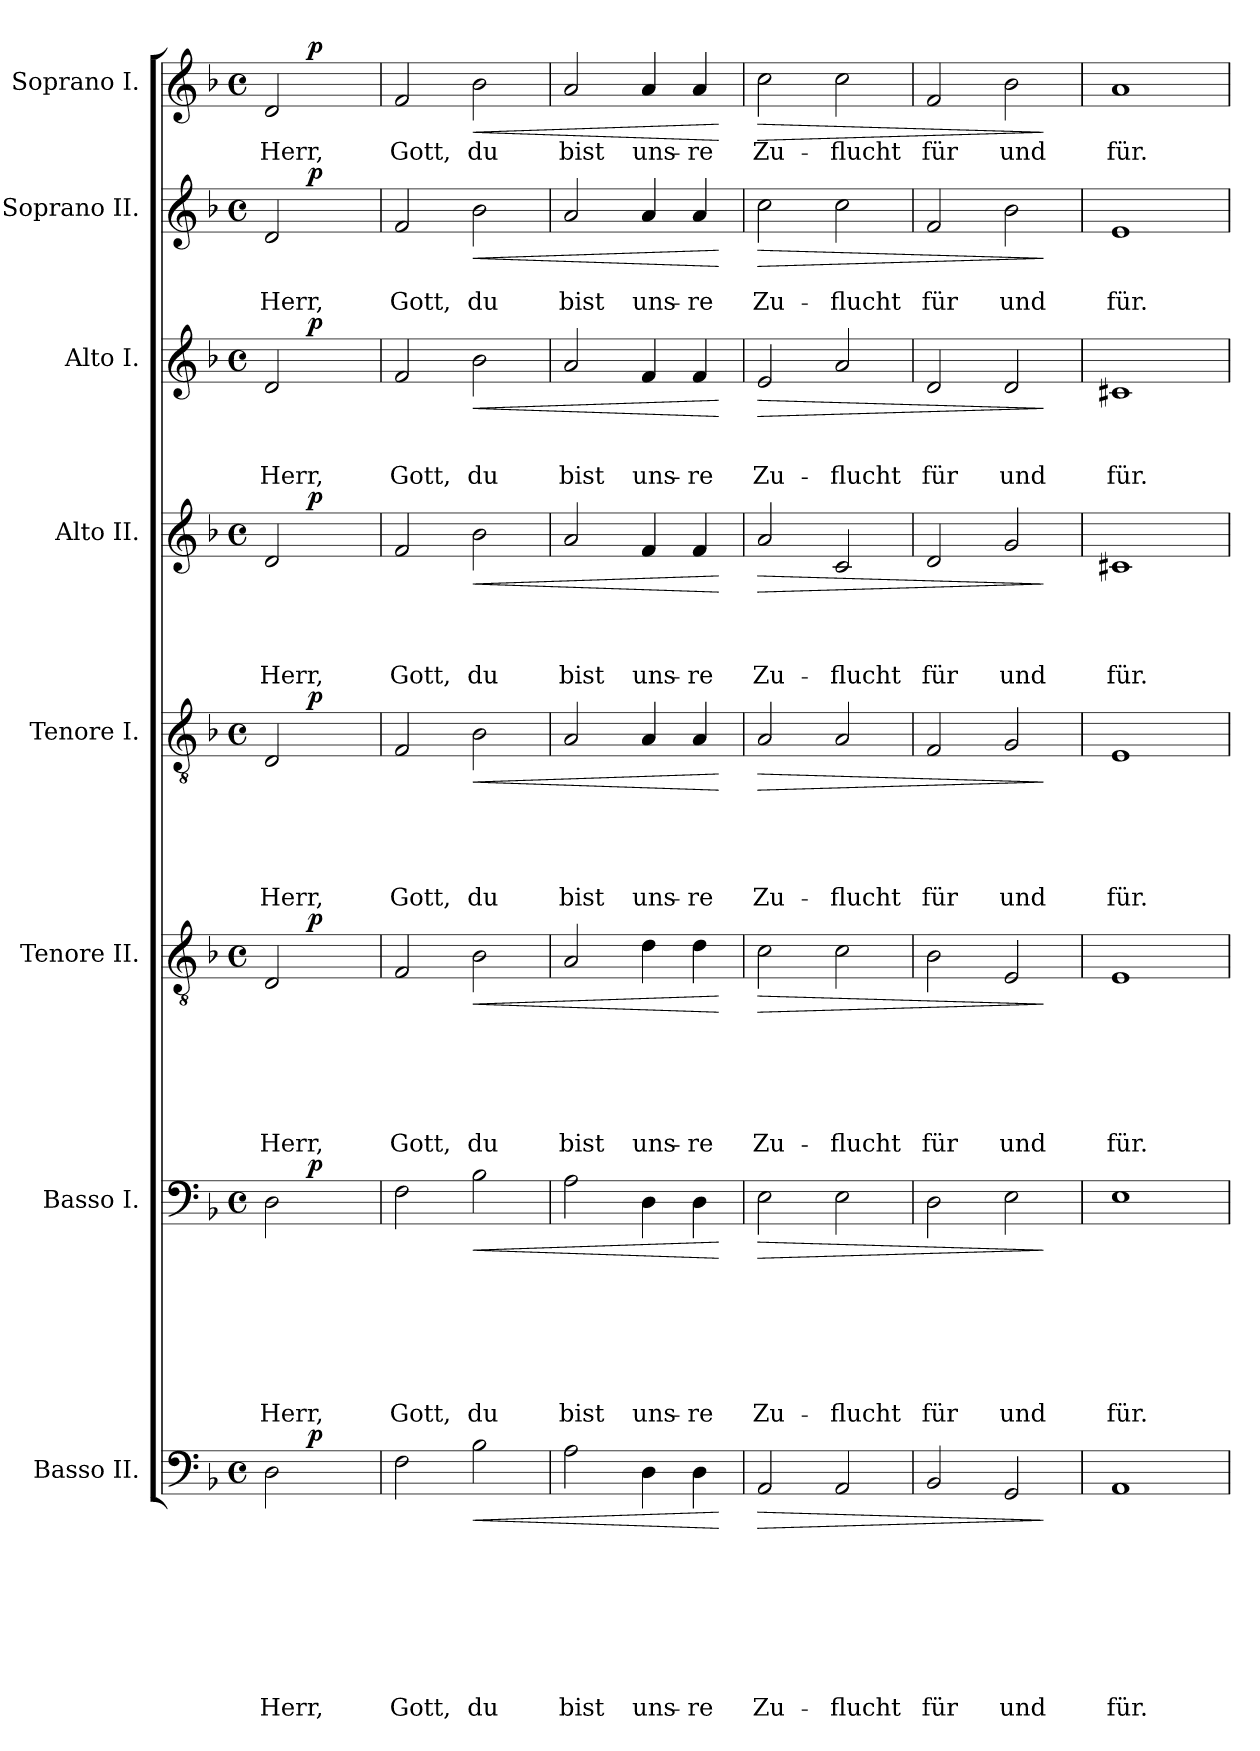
**kern	**text	**text	**text	**text	**text	**text	**text	**text	**dynam	**kern	**text	**text	**text	**text	**text	**text	**text	**dynam	**kern	**text	**text	**text	**text	**text	**text	**dynam	**kern	**text	**text	**text	**text	**text	**dynam	**kern	**text	**text	**text	**text	**dynam	**kern	**text	**text	**text	**dynam	**kern	**text	**text	**dynam	**kern	**text	**dynam
*part8	*part8	*part8	*part8	*part8	*part8	*part8	*part8	*part8	*part8	*part7	*part7	*part7	*part7	*part7	*part7	*part7	*part7	*part7	*part6	*part6	*part6	*part6	*part6	*part6	*part6	*part6	*part5	*part5	*part5	*part5	*part5	*part5	*part5	*part4	*part4	*part4	*part4	*part4	*part4	*part3	*part3	*part3	*part3	*part3	*part2	*part2	*part2	*part2	*part1	*part1	*part1
*staff8	*staff8	*staff8	*staff8	*staff8	*staff8	*staff8	*staff8	*staff8	*staff8	*staff7	*staff7	*staff7	*staff7	*staff7	*staff7	*staff7	*staff7	*staff7	*staff6	*staff6	*staff6	*staff6	*staff6	*staff6	*staff6	*staff6	*staff5	*staff5	*staff5	*staff5	*staff5	*staff5	*staff5	*staff4	*staff4	*staff4	*staff4	*staff4	*staff4	*staff3	*staff3	*staff3	*staff3	*staff3	*staff2	*staff2	*staff2	*staff2	*staff1	*staff1	*staff1
*I"Basso II.	*	*	*	*	*	*	*	*	*	*I"Basso I.	*	*	*	*	*	*	*	*	*I"Tenore II.	*	*	*	*	*	*	*	*I"Tenore I.	*	*	*	*	*	*	*I"Alto II.	*	*	*	*	*	*I"Alto I.	*	*	*	*	*I"Soprano II.	*	*	*	*I"Soprano I.	*	*
*clefF4	*	*	*	*	*	*	*	*	*	*clefF4	*	*	*	*	*	*	*	*	*clefGv2	*	*	*	*	*	*	*	*clefGv2	*	*	*	*	*	*	*clefG2	*	*	*	*	*	*clefG2	*	*	*	*	*clefG2	*	*	*	*clefG2	*	*
*k[b-]	*	*	*	*	*	*	*	*	*	*k[b-]	*	*	*	*	*	*	*	*	*k[b-]	*	*	*	*	*	*	*	*k[b-]	*	*	*	*	*	*	*k[b-]	*	*	*	*	*	*k[b-]	*	*	*	*	*k[b-]	*	*	*	*k[b-]	*	*
*F:	*	*	*	*	*	*	*	*	*	*F:	*	*	*	*	*	*	*	*	*F:	*	*	*	*	*	*	*	*F:	*	*	*	*	*	*	*F:	*	*	*	*	*	*F:	*	*	*	*	*F:	*	*	*	*F:	*	*
*M4/4	*	*	*	*	*	*	*	*	*	*M4/4	*	*	*	*	*	*	*	*	*M4/4	*	*	*	*	*	*	*	*M4/4	*	*	*	*	*	*	*M4/4	*	*	*	*	*	*M4/4	*	*	*	*	*M4/4	*	*	*	*M4/4	*	*
*met(c)	*	*	*	*	*	*	*	*	*	*met(c)	*	*	*	*	*	*	*	*	*met(c)	*	*	*	*	*	*	*	*met(c)	*	*	*	*	*	*	*met(c)	*	*	*	*	*	*met(c)	*	*	*	*	*met(c)	*	*	*	*met(c)	*	*
=1	=1	=1	=1	=1	=1	=1	=1	=1	=1	=1	=1	=1	=1	=1	=1	=1	=1	=1	=1	=1	=1	=1	=1	=1	=1	=1	=1	=1	=1	=1	=1	=1	=1	=1	=1	=1	=1	=1	=1	=1	=1	=1	=1	=1	=1	=1	=1	=1	=1	=1	=1
!	!	!	!	!	!	!	!	!	!	!	!	!	!	!	!	!	!	!	!	!	!	!	!	!	!	!	!	!	!	!	!	!	!	!	!	!	!	!	!	!	!	!	!	!	!	!	!	!	!LO:TX:a:t=Andante.	!	!
!	!	!	!	!	!	!	!	!LO:LY:b	!	!	!	!	!	!	!	!	!LO:LY:b	!	!	!	!	!	!	!	!LO:LY:b	!	!	!	!	!	!	!LO:LY:b	!	!	!	!	!	!LO:LY:b	!	!	!	!	!LO:LY:b	!	!	!	!LO:LY:b	!	!	!LO:LY:b	!
*^	*	*	*	*	*	*	*	*	*	*^	*	*	*	*	*	*	*	*	*^	*	*	*	*	*	*	*	*^	*	*	*	*	*	*	*^	*	*	*	*	*	*^	*	*	*	*	*^	*	*	*	*^	*	*
2D\	8.ryy	.	.	.	.	.	.	.	Herr,	.	2D\	8.ryy	.	.	.	.	.	.	Herr,	.	2D/	8.ryy	.	.	.	.	.	Herr,	.	2D/	8.ryy	.	.	.	.	Herr,	.	2d/	8.ryy	.	.	.	Herr,	.	2d/	8.ryy	.	.	Herr,	.	2d/	8.ryy	.	Herr,	.	2d/	8.ryy	Herr,	.
!	!	!	!	!	!	!	!	!	!	!LO:DY:a	!	!	!	!	!	!	!	!	!	!LO:DY:a	!	!	!	!	!	!	!	!	!LO:DY:a	!	!	!	!	!	!	!	!LO:DY:a	!	!	!	!	!	!	!LO:DY:a	!	!	!	!	!	!LO:DY:a	!	!	!	!	!LO:DY:a	!	!	!	!LO:DY:a
.	4ryy	.	.	.	.	.	.	.	.	p	.	4ryy	.	.	.	.	.	.	.	p	.	4ryy	.	.	.	.	.	.	p	.	4ryy	.	.	.	.	.	p	.	4ryy	.	.	.	.	p	.	4ryy	.	.	.	p	.	4ryy	.	.	p	.	4ryy	.	p
.	16ryy	.	.	.	.	.	.	.	.	.	.	16ryy	.	.	.	.	.	.	.	.	.	16ryy	.	.	.	.	.	.	.	.	16ryy	.	.	.	.	.	.	.	16ryy	.	.	.	.	.	.	16ryy	.	.	.	.	.	16ryy	.	.	.	.	16ryy	.	.
=2!	=2!	=2!	=2!	=2!	=2!	=2!	=2!	=2!	=2!	=2!	=2!	=2!	=2!	=2!	=2!	=2!	=2!	=2!	=2!	=2!	=2!	=2!	=2!	=2!	=2!	=2!	=2!	=2!	=2!	=2!	=2!	=2!	=2!	=2!	=2!	=2!	=2!	=2!	=2!	=2!	=2!	=2!	=2!	=2!	=2!	=2!	=2!	=2!	=2!	=2!	=2!	=2!	=2!	=2!	=2!	=2!	=2!	=2!	=2!
!	!	!	!	!	!	!	!	!	!LO:LY:b	!	!	!	!	!	!	!	!	!	!LO:LY:b	!	!	!	!	!	!	!	!	!LO:LY:b	!	!	!	!	!	!	!	!LO:LY:b	!	!	!	!	!	!	!LO:LY:b	!	!	!	!	!	!LO:LY:b	!	!	!	!	!LO:LY:b	!	!	!	!LO:LY:b	!
*v	*v	*	*	*	*	*	*	*	*	*	*	*	*	*	*	*	*	*	*	*	*v	*v	*	*	*	*	*	*	*	*v	*v	*	*	*	*	*	*	*v	*v	*	*	*	*	*	*v	*v	*	*	*	*	*v	*v	*	*	*	*v	*v	*	*
*	*	*	*	*	*	*	*	*	*	*v	*v	*	*	*	*	*	*	*	*	*	*	*	*	*	*	*	*	*	*	*	*	*	*	*	*	*	*	*	*	*	*	*	*	*	*	*	*	*	*	*	*	*
2F\	.	.	.	.	.	.	.	Gott,	.	2F\	.	.	.	.	.	.	Gott,	.	2F/	.	.	.	.	.	Gott,	.	2F/	.	.	.	.	Gott,	.	2f/	.	.	.	Gott,	.	2f/	.	.	Gott,	.	2f/	.	Gott,	.	2f/	Gott,	.
!	!	!	!	!	!	!	!	!LO:LY:b	!LO:HP:b	!	!	!	!	!	!	!	!LO:LY:b	!LO:HP:b	!	!	!	!	!	!	!LO:LY:b	!LO:HP:b	!	!	!	!	!	!LO:LY:b	!LO:HP:b	!	!	!	!	!LO:LY:b	!LO:HP:b	!	!	!	!LO:LY:b	!LO:HP:b	!	!	!LO:LY:b	!LO:HP:b	!	!LO:LY:b	!LO:HP:b
2B-\	.	.	.	.	.	.	.	du	<	2B-\	.	.	.	.	.	.	du	<	2B-\	.	.	.	.	.	du	<	2B-\	.	.	.	.	du	<	2b-\	.	.	.	du	<	2b-\	.	.	du	<	2b-\	.	du	<	2b-\	du	<
=3!	=3!	=3!	=3!	=3!	=3!	=3!	=3!	=3!	=3!	=3!	=3!	=3!	=3!	=3!	=3!	=3!	=3!	=3!	=3!	=3!	=3!	=3!	=3!	=3!	=3!	=3!	=3!	=3!	=3!	=3!	=3!	=3!	=3!	=3!	=3!	=3!	=3!	=3!	=3!	=3!	=3!	=3!	=3!	=3!	=3!	=3!	=3!	=3!	=3!	=3!	=3!
!	!	!	!	!	!	!	!	!LO:LY:b	!	!	!	!	!	!	!	!	!LO:LY:b	!	!	!	!	!	!	!	!LO:LY:b	!	!	!	!	!	!	!LO:LY:b	!	!	!	!	!	!LO:LY:b	!	!	!	!	!LO:LY:b	!	!	!	!LO:LY:b	!	!	!LO:LY:b	!
2A\	.	.	.	.	.	.	.	bist	.	2A\	.	.	.	.	.	.	bist	.	2A/	.	.	.	.	.	bist	.	2A/	.	.	.	.	bist	.	2a/	.	.	.	bist	.	2a/	.	.	bist	.	2a/	.	bist	.	2a/	bist	.
!	!	!	!	!	!	!	!	!LO:LY:b	!	!	!	!	!	!	!	!	!LO:LY:b	!	!	!	!	!	!	!	!LO:LY:b	!	!	!	!	!	!	!LO:LY:b	!	!	!	!	!	!LO:LY:b	!	!	!	!	!LO:LY:b	!	!	!	!LO:LY:b	!	!	!LO:LY:b	!
4D\	.	.	.	.	.	.	.	uns-	.	4D\	.	.	.	.	.	.	uns-	.	4d\	.	.	.	.	.	uns-	.	4A/	.	.	.	.	uns-	.	4f/	.	.	.	uns-	.	4f/	.	.	uns-	.	4a/	.	uns-	.	4a/	uns-	.
!	!	!	!	!	!	!	!	!LO:LY:b	!	!	!	!	!	!	!	!	!LO:LY:b	!	!	!	!	!	!	!	!LO:LY:b	!	!	!	!	!	!	!LO:LY:b	!	!	!	!	!	!LO:LY:b	!	!	!	!	!LO:LY:b	!	!	!	!LO:LY:b	!	!	!LO:LY:b	!
4D\	.	.	.	.	.	.	.	-re	.	4D\	.	.	.	.	.	.	-re	.	4d\	.	.	.	.	.	-re	.	4A/	.	.	.	.	-re	.	4f/	.	.	.	-re	.	4f/	.	.	-re	.	4a/	.	-re	.	4a/	-re	.
.	.	.	.	.	.	.	.	.	[	.	.	.	.	.	.	.	.	[	.	.	.	.	.	.	.	[	.	.	.	.	.	.	[	.	.	.	.	.	[	.	.	.	.	[	.	.	.	[	.	.	[
=4!	=4!	=4!	=4!	=4!	=4!	=4!	=4!	=4!	=4!	=4!	=4!	=4!	=4!	=4!	=4!	=4!	=4!	=4!	=4!	=4!	=4!	=4!	=4!	=4!	=4!	=4!	=4!	=4!	=4!	=4!	=4!	=4!	=4!	=4!	=4!	=4!	=4!	=4!	=4!	=4!	=4!	=4!	=4!	=4!	=4!	=4!	=4!	=4!	=4!	=4!	=4!
!	!	!	!	!	!	!	!	!LO:LY:b	!LO:HP:b	!	!	!	!	!	!	!	!LO:LY:b	!LO:HP:b	!	!	!	!	!	!	!LO:LY:b	!LO:HP:b	!	!	!	!	!	!LO:LY:b	!LO:HP:b	!	!	!	!	!LO:LY:b	!LO:HP:b	!	!	!	!LO:LY:b	!LO:HP:b	!	!	!LO:LY:b	!LO:HP:b	!	!LO:LY:b	!LO:HP:b
2AA/	.	.	.	.	.	.	.	Zu-	>	2E\	.	.	.	.	.	.	Zu-	>	2c\	.	.	.	.	.	Zu-	>	2A/	.	.	.	.	Zu-	>	2a/	.	.	.	Zu-	>	2e/	.	.	Zu-	>	2cc\	.	Zu-	>	2cc\	Zu-	>
!	!	!	!	!	!	!	!	!LO:LY:b	!	!	!	!	!	!	!	!	!LO:LY:b	!	!	!	!	!	!	!	!LO:LY:b	!	!	!	!	!	!	!LO:LY:b	!	!	!	!	!	!LO:LY:b	!	!	!	!	!LO:LY:b	!	!	!	!LO:LY:b	!	!	!LO:LY:b	!
2AA/	.	.	.	.	.	.	.	-flucht	.	2E\	.	.	.	.	.	.	-flucht	.	2c\	.	.	.	.	.	-flucht	.	2A/	.	.	.	.	-flucht	.	2c/	.	.	.	-flucht	.	2a/	.	.	-flucht	.	2cc\	.	-flucht	.	2cc\	-flucht	.
=5!	=5!	=5!	=5!	=5!	=5!	=5!	=5!	=5!	=5!	=5!	=5!	=5!	=5!	=5!	=5!	=5!	=5!	=5!	=5!	=5!	=5!	=5!	=5!	=5!	=5!	=5!	=5!	=5!	=5!	=5!	=5!	=5!	=5!	=5!	=5!	=5!	=5!	=5!	=5!	=5!	=5!	=5!	=5!	=5!	=5!	=5!	=5!	=5!	=5!	=5!	=5!
!	!	!	!	!	!	!	!	!LO:LY:b	!	!	!	!	!	!	!	!	!LO:LY:b	!	!	!	!	!	!	!	!LO:LY:b	!	!	!	!	!	!	!LO:LY:b	!	!	!	!	!	!LO:LY:b	!	!	!	!	!LO:LY:b	!	!	!	!LO:LY:b	!	!	!LO:LY:b	!
2BB-/	.	.	.	.	.	.	.	für	.	2D\	.	.	.	.	.	.	für	.	2B-\	.	.	.	.	.	für	.	2F/	.	.	.	.	für	.	2d/	.	.	.	für	.	2d/	.	.	für	.	2f/	.	für	.	2f/	für	.
!	!	!	!	!	!	!	!	!LO:LY:b	!	!	!	!	!	!	!	!	!LO:LY:b	!	!	!	!	!	!	!	!LO:LY:b	!	!	!	!	!	!	!LO:LY:b	!	!	!	!	!	!LO:LY:b	!	!	!	!	!LO:LY:b	!	!	!	!LO:LY:b	!	!	!LO:LY:b	!
2GG/	.	.	.	.	.	.	.	und	.	2E\	.	.	.	.	.	.	und	.	2E/	.	.	.	.	.	und	.	2G/	.	.	.	.	und	.	2g/	.	.	.	und	.	2d/	.	.	und	.	2b-\	.	und	.	2b-\	und	.
.	.	.	.	.	.	.	.	.	]	.	.	.	.	.	.	.	.	]	.	.	.	.	.	.	.	]	.	.	.	.	.	.	]	.	.	.	.	.	]	.	.	.	.	]	.	.	.	]	.	.	]
=6!	=6!	=6!	=6!	=6!	=6!	=6!	=6!	=6!	=6!	=6!	=6!	=6!	=6!	=6!	=6!	=6!	=6!	=6!	=6!	=6!	=6!	=6!	=6!	=6!	=6!	=6!	=6!	=6!	=6!	=6!	=6!	=6!	=6!	=6!	=6!	=6!	=6!	=6!	=6!	=6!	=6!	=6!	=6!	=6!	=6!	=6!	=6!	=6!	=6!	=6!	=6!
!	!	!	!	!	!	!	!	!LO:LY:b	!	!	!	!	!	!	!	!	!LO:LY:b	!	!	!	!	!	!	!	!LO:LY:b	!	!	!	!	!	!	!LO:LY:b	!	!	!	!	!	!LO:LY:b	!	!	!	!	!LO:LY:b	!	!	!	!LO:LY:b	!	!	!LO:LY:b	!
1AA	.	.	.	.	.	.	.	für.	.	1E	.	.	.	.	.	.	für.	.	1E	.	.	.	.	.	für.	.	1E	.	.	.	.	für.	.	1c#X	.	.	.	für.	.	1c#X	.	.	für.	.	1e	.	für.	.	1a	für.	.
=!	=!	=!	=!	=!	=!	=!	=!	=!	=!	=!	=!	=!	=!	=!	=!	=!	=!	=!	=!	=!	=!	=!	=!	=!	=!	=!	=!	=!	=!	=!	=!	=!	=!	=!	=!	=!	=!	=!	=!	=!	=!	=!	=!	=!	=!	=!	=!	=!	=!	=!	=!
*-	*-	*-	*-	*-	*-	*-	*-	*-	*-	*-	*-	*-	*-	*-	*-	*-	*-	*-	*-	*-	*-	*-	*-	*-	*-	*-	*-	*-	*-	*-	*-	*-	*-	*-	*-	*-	*-	*-	*-	*-	*-	*-	*-	*-	*-	*-	*-	*-	*-	*-	*-
